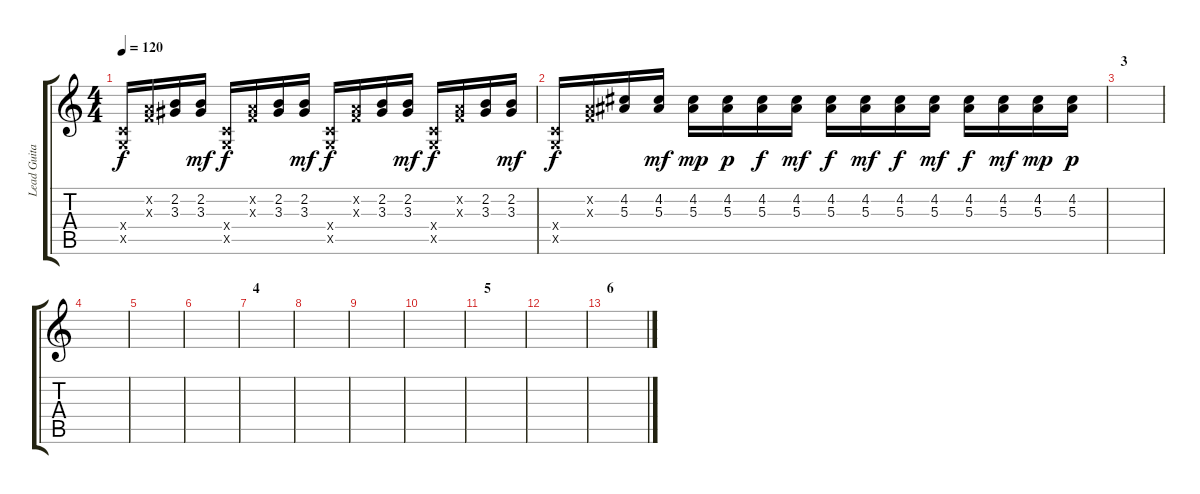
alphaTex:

\track ("Lead Guitar 1" "Lead Guita") {instrument distortionguitar}
\staff {score tabs}
\tuning (D4 A3 F3 C3 G2 C2) {hide}
\ts (4 4)
\tempo 120
\clef g2
\ks c
(0.4{x} 0.5{x}).16{dy f} (0.2{x} 0.3{x}).16 (2.2 3.3).16 (2.2 3.3).16{dy mf} (0.4{x} 0.5{x}).16{dy f} (0.2{x} 0.3{x}).16 (2.2 3.3).16 (2.2 3.3).16{dy mf} (0.4{x} 0.5{x}).16{dy f} (0.2{x} 0.3{x}).16 (2.2 3.3).16 (2.2 3.3).16{dy mf} (0.4{x} 0.5{x}).16{dy f} (0.2{x} 0.3{x}).16 (2.2 3.3).16 (2.2 3.3).16{dy mf} |
(0.4{x} 0.5{x}).16{dy f} (0.2{x} 0.3{x}).16 (4.2 5.3).16 (4.2 5.3).16{dy mf} (4.2 5.3).16{dy mp} (4.2 5.3).16{dy p} (4.2 5.3).16{dy f} (4.2 5.3).16{dy mf} (4.2 5.3).16{dy f} (4.2 5.3).16{dy mf} (4.2 5.3).16{dy f} (4.2 5.3).16{dy mf} (4.2 5.3).16{dy f} (4.2 5.3).16{dy mf} (4.2 5.3).16{dy mp} (4.2 5.3).16{dy p} |
\section ("" "3")
|
|
|
|
\section ("" "4")
|
|
|
|
\section ("" "5")
|
|
\section ("" "6")
